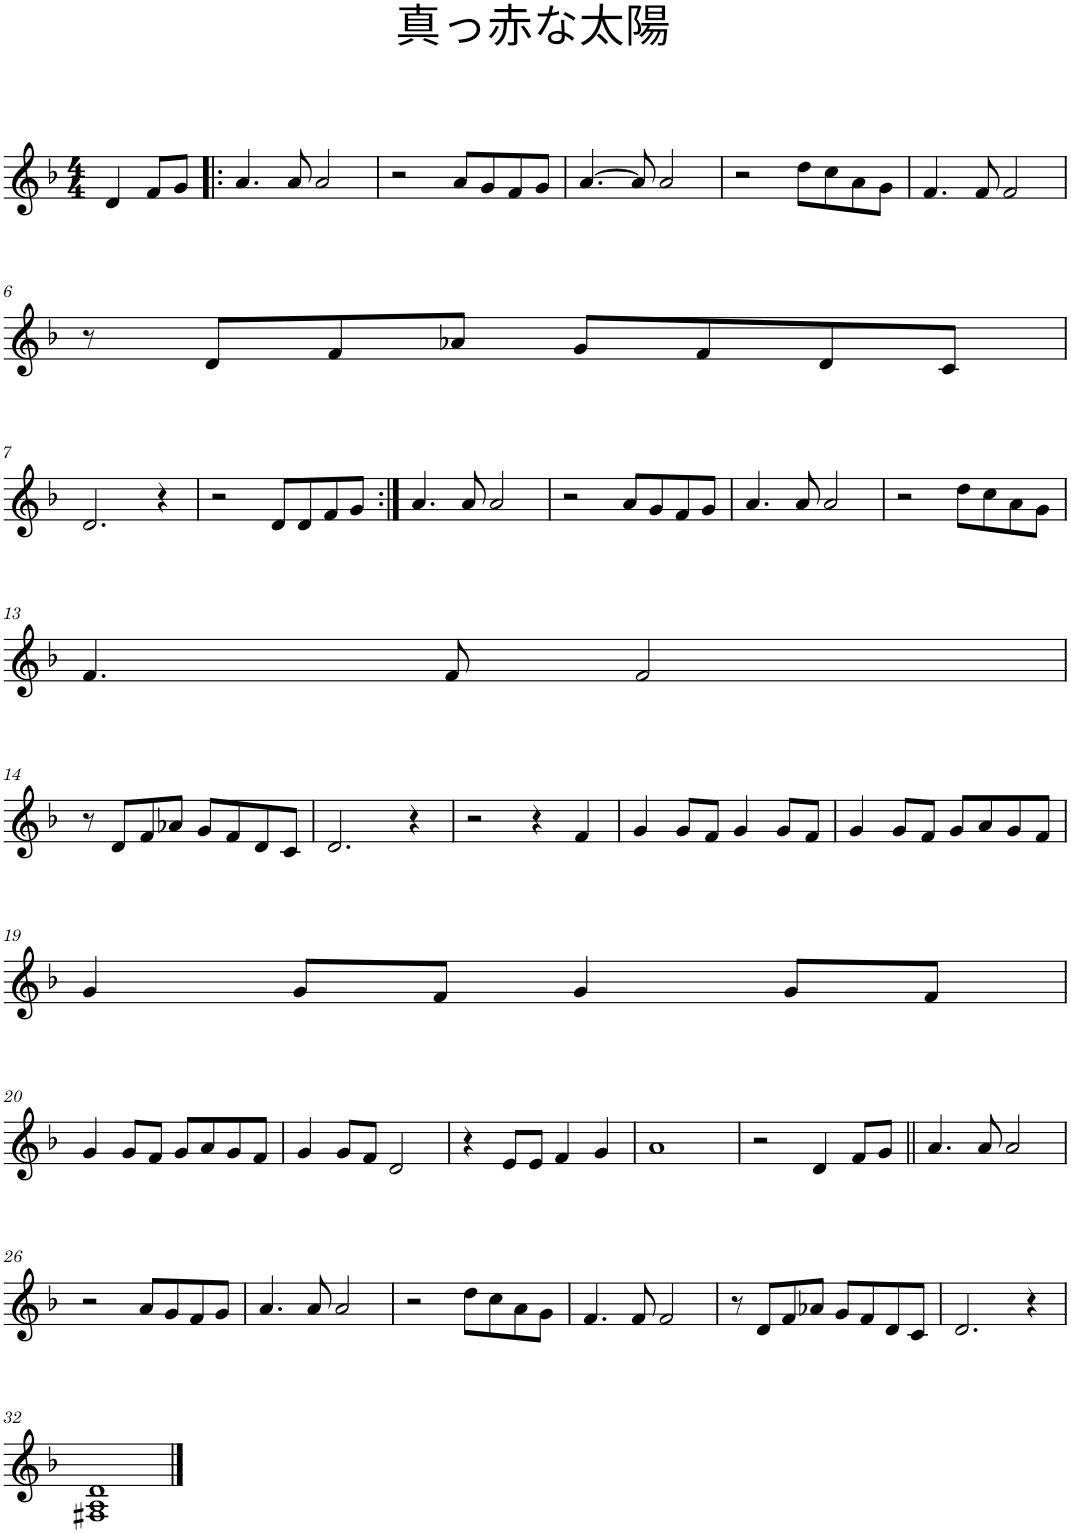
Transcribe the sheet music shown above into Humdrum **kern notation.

**kern
*part1
*staff1
*I"Piano
*I'Pno.
*clefG2
*k[b-]
*M4/4
=
4d/
8f/L
8g/J
=1!|:
4.a/
8a/
2a/
=2
2r
8a/L
8g/
8f/
8g/J
=3
[>4.a/
8a/]
2a/
=4
2r
8dd\L
8cc\
8a\
8g\J
=5
4.f/
8f/
2f/
!!LO:LB:g=z
=6
8r
8d/L
8f/
8a-X/J
8g/L
8f/
8d/
8c/J
!!LO:LB:g=z
=7
2.d/
4r
=8
2r
8d/L
8d/
8f/
8g/J
=9:|!
4.a/
8a/
2a/
=10
2r
8a/L
8g/
8f/
8g/J
=11
4.a/
8a/
2a/
=12
2r
8dd\L
8cc\
8a\
8g\J
!!LO:LB:g=z
=13
4.f/
8f/
2f/
!!LO:LB:g=z
=14
8r
8d/L
8f/
8a-X/J
8g/L
8f/
8d/
8c/J
=15
2.d/
4r
=16
2r
4r
4f/
=17
4g/
8g/L
8f/J
4g/
8g/L
8f/J
=18
4g/
8g/L
8f/J
8g/L
8a/
8g/
8f/J
!!LO:LB:g=z
=19
4g/
8g/L
8f/J
4g/
8g/L
8f/J
!!LO:LB:g=z
=20
4g/
8g/L
8f/J
8g/L
8a/
8g/
8f/J
=21
4g/
8g/L
8f/J
2d/
=22
4r
8e/L
8e/J
4f/
4g/
=23
1a
=24
2r
4d/
8f/L
8g/J
=25||
4.a/
8a/
2a/
!!LO:LB:g=z
=26
2r
8a/L
8g/
8f/
8g/J
=27
4.a/
8a/
2a/
=28
2r
8dd\L
8cc\
8a\
8g\J
=29
4.f/
8f/
2f/
=30
8r
8d/L
8f/
8a-X/J
8g/L
8f/
8d/
8c/J
=31
2.d/
4r
!!LO:LB:g=z
=32
*^
1d	1F#X 1A
*v	*v
==
*-
